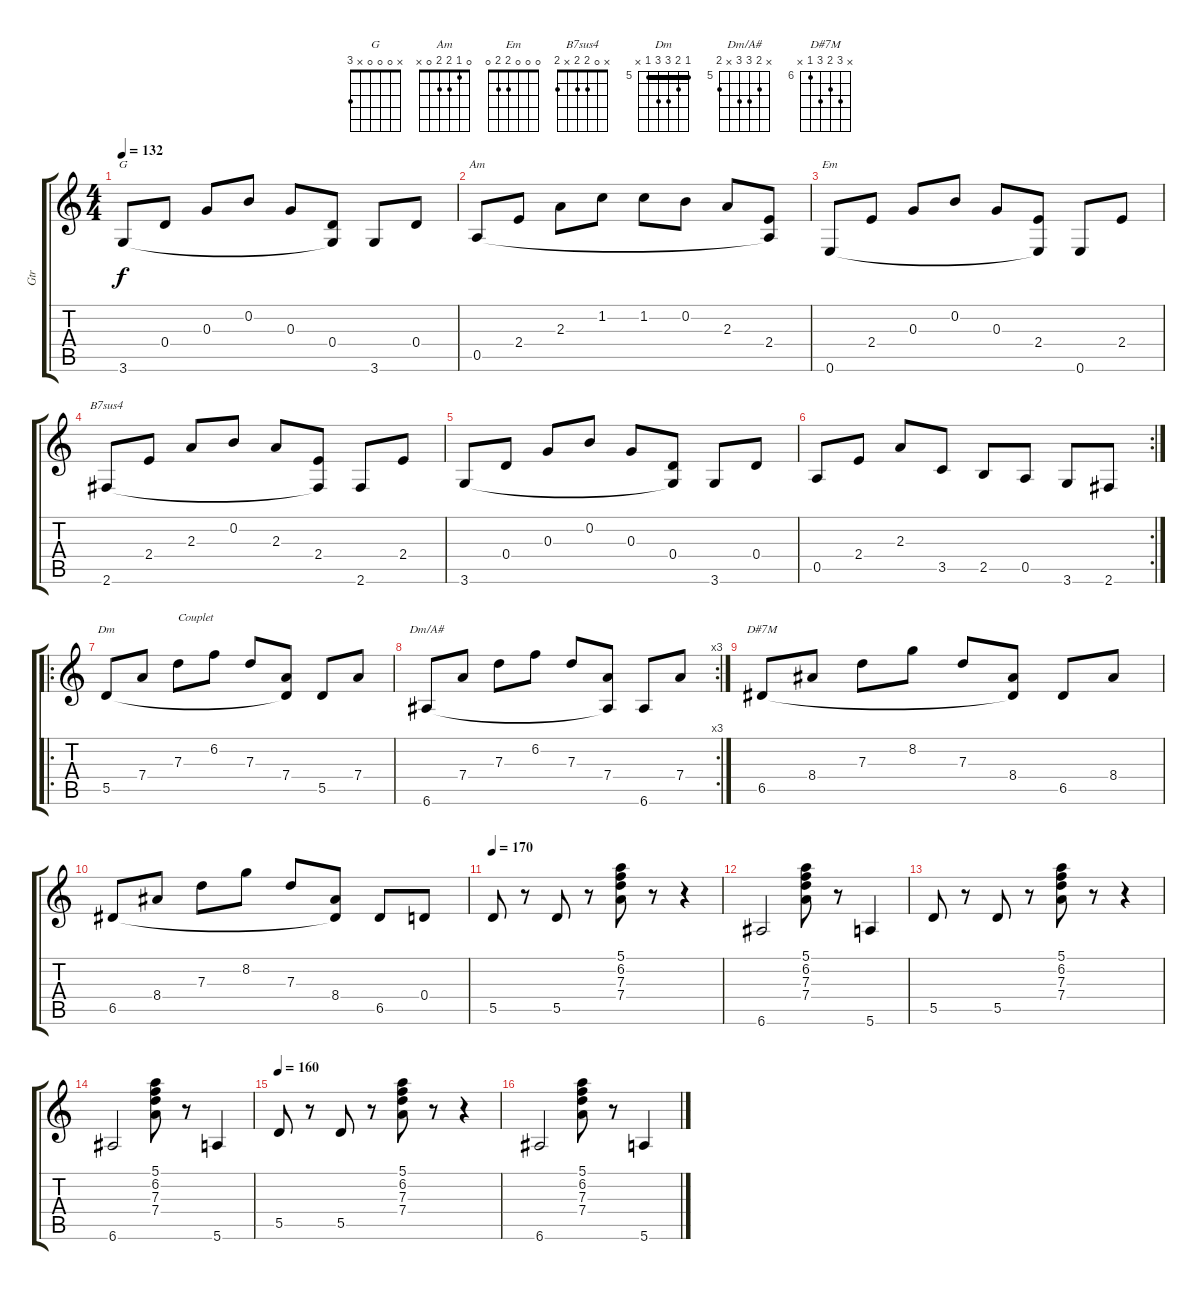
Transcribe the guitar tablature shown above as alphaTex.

\track ("Gtr" "Gtr") {instrument acousticguitarnylon}
\staff {score tabs}
\tuning (E4 B3 G3 D3 A2 E2) {hide}
\chord ("G" x 0 0 0 x 3)
\chord ("Am" 0 1 2 2 0 x)
\chord ("Em" 0 0 0 2 2 0)
\chord ("B7sus4" x 0 2 2 x 2)
\chord ("Dm" 5 6 7 7 5 x) {firstfret 5 barre 5}
\chord ("Dm/A#" x 6 7 7 x 6) {firstfret 5}
\chord ("D#7M" x 8 7 8 6 x) {firstfret 6}
\ts (4 4)
\tempo 132
\clef g2
\ks c
3.6.8{ch "G" dy f} 0.4.8 0.3.8 0.2.8 0.3.8 (0.4 3.6{t}).8 3.6.8 0.4.8 |
0.5.8{ch "Am"} 2.4.8 2.3.8 1.2.8 1.2.8 0.2.8 2.3.8 (2.4 0.5{t}).8 |
0.6.8{ch "Em"} 2.4.8 0.3.8 0.2.8 0.3.8 (2.4 0.6{t}).8 0.6.8 2.4.8 |
2.6.8{ch "B7sus4"} 2.4.8 2.3.8 0.2.8 2.3.8 (2.4 2.6{t}).8 2.6.8 2.4.8 |
3.6.8 0.4.8 0.3.8 0.2.8 0.3.8 (0.4 3.6{t}).8 3.6.8 0.4.8 |
\rc 2
0.5.8 2.4.8 2.3.8 3.5.8 2.5.8 0.5.8 3.6.8 2.6.8 |
\ro
5.5.8{ch "Dm"} 7.4.8 7.3.8{txt "Couplet"} 6.2.8 7.3.8 (7.4 5.5{t}).8 5.5.8 7.4.8 |
\rc 3
6.6.8{ch "Dm/A#"} 7.4.8 7.3.8 6.2.8 7.3.8 (7.4 6.6{t}).8 6.6.8 7.4.8 |
6.5.8{ch "D#7M"} 8.4.8 7.3.8 8.2.8 7.3.8 (8.4 6.5{t}).8 6.5.8 8.4.8 |
6.5.8 8.4.8 7.3.8 8.2.8 7.3.8 (8.4 6.5{t}).8 6.5.8 0.4.8 |
\tempo 170
5.5.8 r.8 5.5.8 r.8 (5.1 6.2 7.3 7.4).8 r.8 r.4 |
6.6.2 (5.1 6.2 7.3 7.4).8 r.8 5.6.4 |
5.5.8 r.8 5.5.8 r.8 (5.1 6.2 7.3 7.4).8 r.8 r.4 |
6.6.2 (5.1 6.2 7.3 7.4).8 r.8 5.6.4 |
\tempo 160
5.5.8 r.8 5.5.8 r.8 (5.1 6.2 7.3 7.4).8 r.8 r.4 |
6.6.2 (5.1 6.2 7.3 7.4).8 r.8 5.6.4
